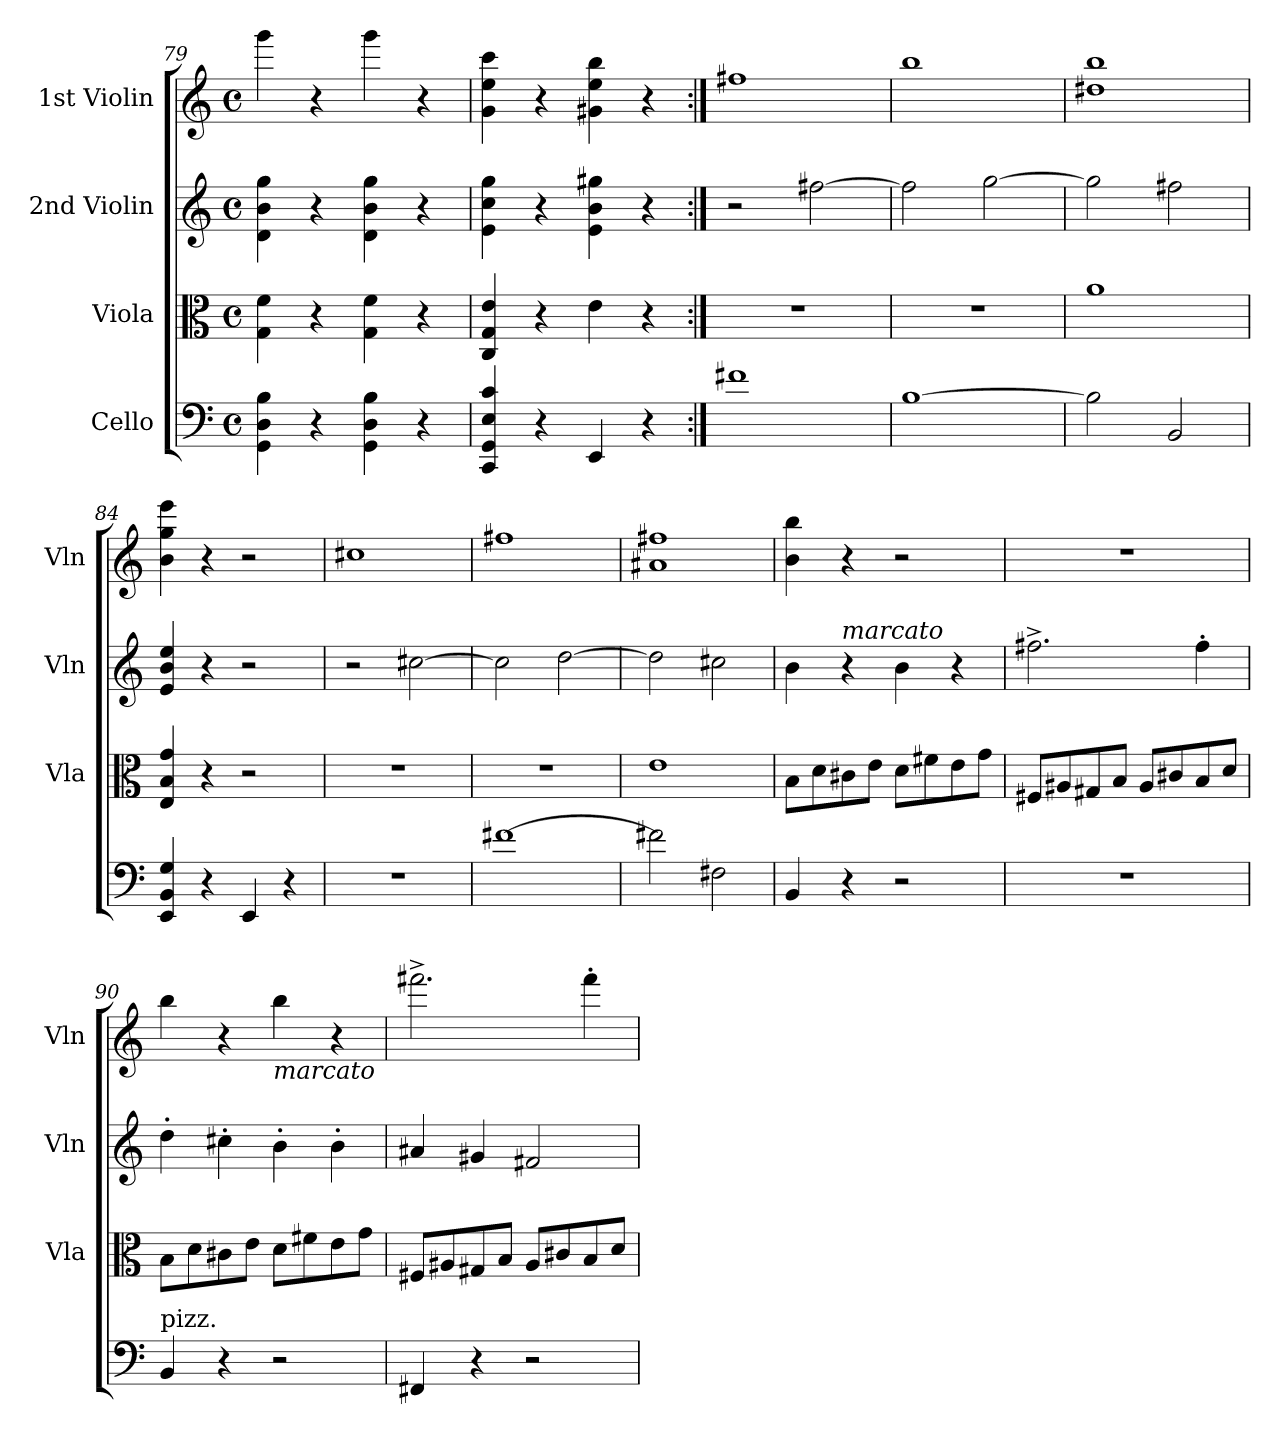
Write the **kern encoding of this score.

**kern	**kern	**kern	**kern
*part4	*part3	*part2	*part1
*staff4	*staff3	*staff2	*staff1
*I"Cello	*I"Viola	*I"2nd Violin	*I"1st Violin
*	*I'Vla	*I'Vln	*I'Vln
*clefF4	*clefC3	*clefG2	*clefG2
*k[]	*k[]	*k[]	*k[]
*C:	*C:	*C:	*C:
*M4/4	*M4/4	*M4/4	*M4/4
*met(c)	*met(c)	*met(c)	*met(c)
=79	=79	=79	=79
4GG 4D 4B	4G 4f	4d 4b 4gg	4ggg
4r	4r	4r	4r
4GG 4D 4B	4G 4f	4d 4b 4gg	4ggg
4r	4r	4r	4r
=80	=80	=80	=80
4CC 4GG 4E 4c	4C 4G 4e	4e 4cc 4gg	4g 4ee 4ccc
4r	4r	4r	4r
4EE	4e	4e 4b 4gg#X	4g#X 4ee 4bb
4r	4r	4r	4r
=81:|!	=81:|!	=81:|!	=81:|!
1f#X	1r	2r	1ff#X
.	.	[2ff#X	.
=82	=82	=82	=82
[1B	1r	2ff#]	1bb
.	.	[2gg	.
=83	=83	=83	=83
2B]	1a	2gg]	1dd#X 1bb
2BB	.	2ff#X	.
=84	=84	=84	=84
4EE 4BB 4G	4E 4B 4g	4e 4b 4ee	4b 4gg 4eee
4r	4r	4r	4r
4EE	2r	2r	2r
4r	.	.	.
=85	=85	=85	=85
1r	1r	2r	1cc#X
.	.	[2cc#X	.
=86	=86	=86	=86
[1f#X	1r	2cc#]	1ff#X
.	.	[2dd	.
=87	=87	=87	=87
2f#X]	1e	2dd]	1a#X 1ff#X
2F#X	.	2cc#X	.
=88	=88	=88	=88
4BB	8BL	4b	4b 4bb
.	8d	.	.
!	!	!LO:TX:a:i:t=marcato	!
4r	8c#X	4r	4r
.	8eJ	.	.
2r	8dL	4b	2r
.	8f#X	.	.
.	8e	4r	.
.	8gJ	.	.
=89	=89	=89	=89
1r	8F#XL	2.ff#X^	1r
.	8A#X	.	.
.	8G#X	.	.
.	8BJ	.	.
.	8A#L	.	.
.	8c#X	.	.
.	8B	4ff#'	.
.	8dJ	.	.
=90	=90	=90	=90
!LO:TX:a:t=pizz.	!	!	!
4BB	8BL	4dd'	4bb
.	8d	.	.
4r	8c#X	4cc#X'	4r
.	8eJ	.	.
!	!	!	!LO:TX:b:i:t=marcato
2r	8dL	4b'	4bb
.	8f#X	.	.
.	8e	4b'	4r
.	8gJ	.	.
=91	=91	=91	=91
4FF#X	8F#XL	4a#X	2.fff#X^
.	8A#X	.	.
4r	8G#X	4g#X	.
.	8BJ	.	.
2r	8A#L	2f#X	.
.	8c#X	.	.
.	8B	.	4fff#'
.	8dJ	.	.
=	=	=	=
*-	*-	*-	*-
